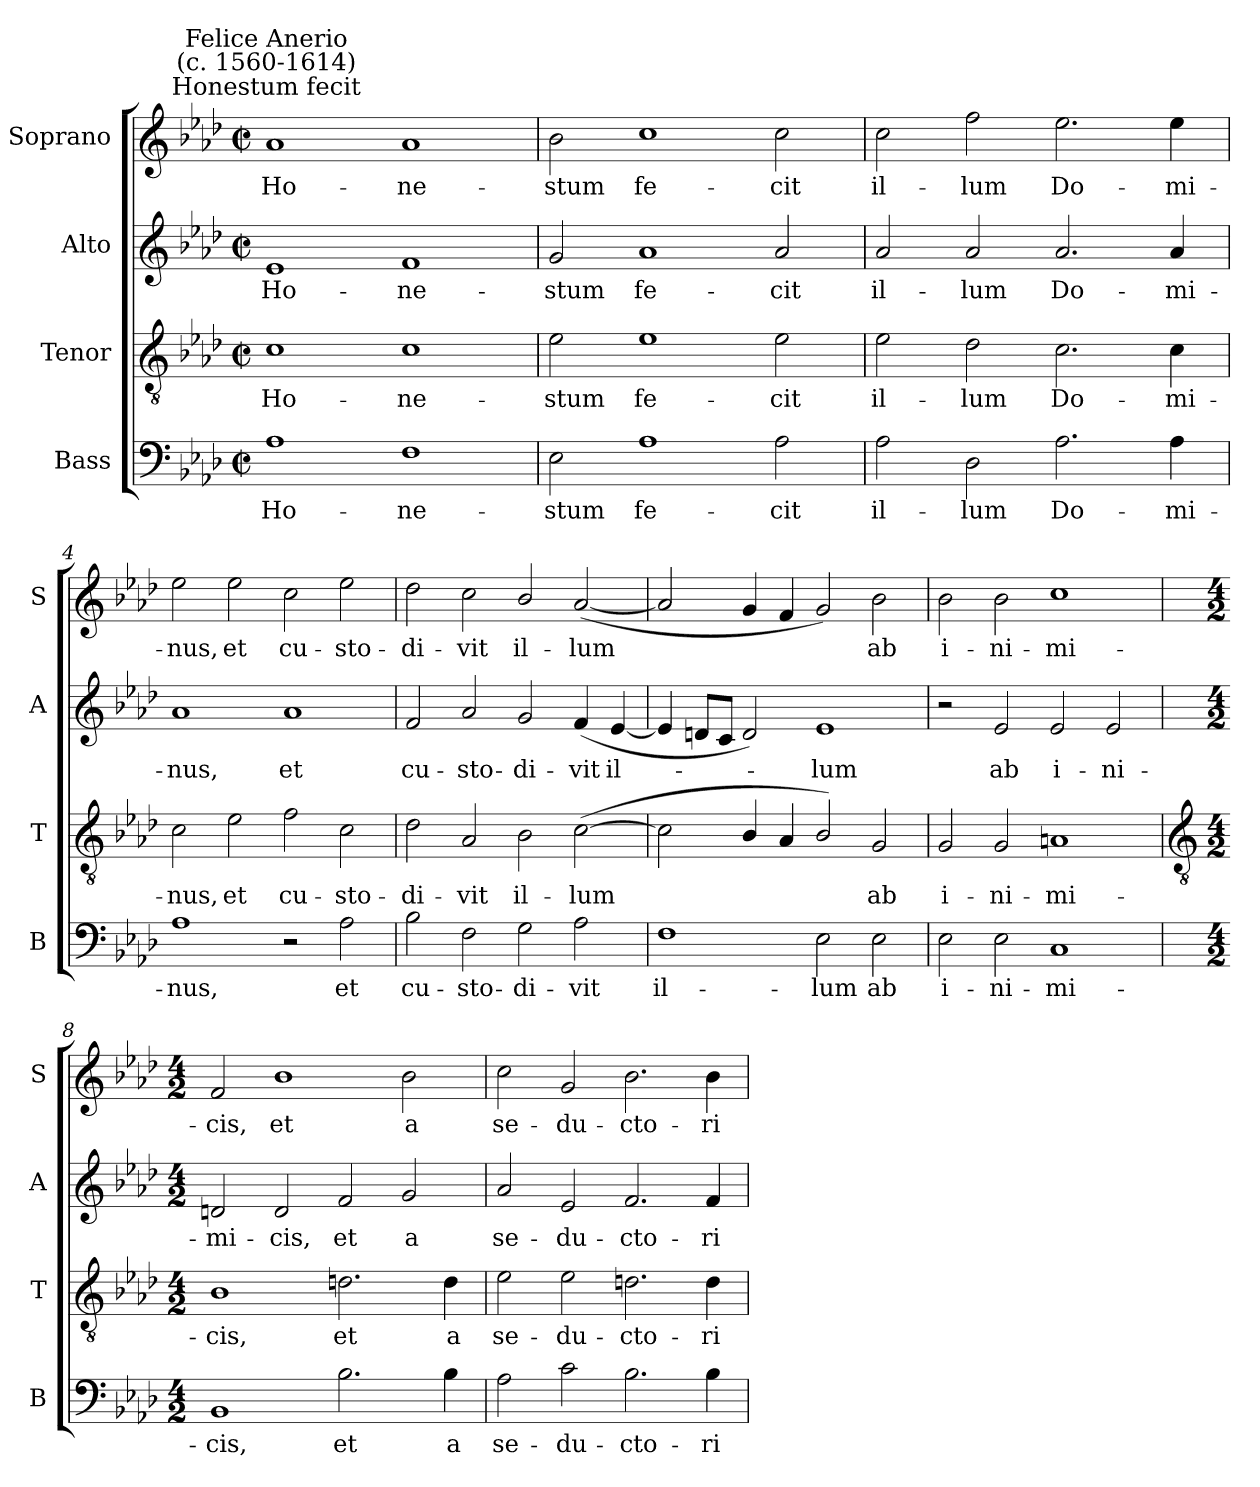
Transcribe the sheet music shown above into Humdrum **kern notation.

**kern	**text	**kern	**text	**kern	**text	**kern	**text
*part4	*part4	*part3	*part3	*part2	*part2	*part1	*part1
*staff4	*staff4	*staff3	*staff3	*staff2	*staff2	*staff1	*staff1
*I"Bass	*	*I"Tenor	*	*I"Alto	*	*I"Soprano	*
*I'B	*	*I'T	*	*I'A	*	*I'S	*
*clefF4	*	*clefGv2	*	*clefG2	*	*clefG2	*
*k[b-e-a-d-]	*	*k[b-e-a-d-]	*	*k[b-e-a-d-]	*	*k[b-e-a-d-]	*
*A-:	*	*A-:	*	*A-:	*	*A-:	*
*M4/2	*	*M4/2	*	*M4/2	*	*M4/2	*
*met(c|)	*	*met(c|)	*	*met(c|)	*	*met(c|)	*
=1	=1	=1	=1	=1	=1	=1	=1
!	!	!	!	!	!	!LO:TX:a:cj:t=Honestum fecit	!
!	!	!	!	!	!	!LO:TX:a:cj:t=Felice Anerio\n(c. 1560-1614)	!
!	!LO:LY:b	!	!LO:LY:b	!	!LO:LY:b	!	!LO:LY:b
1A-	Ho-	1c	Ho-	1e-	Ho-	1a-	Ho-
!	!LO:LY:b	!	!LO:LY:b	!	!LO:LY:b	!	!LO:LY:b
1F	-ne-	1c	-ne-	1f	-ne-	1a-	-ne-
=2	=2	=2	=2	=2	=2	=2	=2
!	!LO:LY:b	!	!LO:LY:b	!	!LO:LY:b	!	!LO:LY:b
2E-	-stum	2e-	-stum	2g	-stum	2b-	-stum
!	!LO:LY:b	!	!LO:LY:b	!	!LO:LY:b	!	!LO:LY:b
1A-	fe-	1e-	fe-	1a-	fe-	1cc	fe-
!	!LO:LY:b	!	!LO:LY:b	!	!LO:LY:b	!	!LO:LY:b
2A-	-cit	2e-	-cit	2a-	-cit	2cc	-cit
=3	=3	=3	=3	=3	=3	=3	=3
!	!LO:LY:b	!	!LO:LY:b	!	!LO:LY:b	!	!LO:LY:b
2A-	il-	2e-	il-	2a-	il-	2cc	il-
!	!LO:LY:b	!	!LO:LY:b	!	!LO:LY:b	!	!LO:LY:b
2D-	-lum	2d-	-lum	2a-	-lum	2ff	-lum
!	!LO:LY:b	!	!LO:LY:b	!	!LO:LY:b	!	!LO:LY:b
2.A-	Do-	2.c	Do-	2.a-	Do-	2.ee-	Do-
!	!LO:LY:b	!	!LO:LY:b	!	!LO:LY:b	!	!LO:LY:b
4A-	-mi-	4c	-mi-	4a-	-mi-	4ee-	-mi-
=4	=4	=4	=4	=4	=4	=4	=4
!	!LO:LY:b	!	!LO:LY:b	!	!LO:LY:b	!	!LO:LY:b
1A-	-nus,	2c	-nus,	1a-	-nus,	2ee-	-nus,
!	!	!	!LO:LY:b	!	!	!	!LO:LY:b
.	.	2e-	et	.	.	2ee-	et
!	!	!	!LO:LY:b	!	!LO:LY:b	!	!LO:LY:b
2r	.	2f	cu-	1a-	et	2cc	cu-
!	!LO:LY:b	!	!LO:LY:b	!	!	!	!LO:LY:b
2A-	et	2c	-sto-	.	.	2ee-	-sto-
=5	=5	=5	=5	=5	=5	=5	=5
!	!LO:LY:b	!	!LO:LY:b	!	!LO:LY:b	!	!LO:LY:b
2B-	cu-	2d-	-di-	2f	cu-	2dd-	-di-
!	!LO:LY:b	!	!LO:LY:b	!	!LO:LY:b	!	!LO:LY:b
2F	-sto-	2A-	-vit	2a-	-sto-	2cc	-vit
!	!LO:LY:b	!	!LO:LY:b	!	!LO:LY:b	!	!LO:LY:b
2G	-di-	2B-	il-	2g	-di-	2b-/	il-
!	!LO:LY:b	!	!LO:LY:b	!	!LO:LY:b	!	!LO:LY:b
2A-	-vit	(<[2c	-lum	(<4f	-vit	(<[2a-	-lum
!	!	!	!	!	!LO:LY:b	!	!
.	.	.	.	[4e-	il-	.	.
=6	=6	=6	=6	=6	=6	=6	=6
!	!LO:LY:b	!	!	!	!	!	!
1F	il-	2c]	.	4e-]	.	2a-]	.
.	.	.	.	8dnL	.	.	.
.	.	.	.	8cJ	.	.	.
.	.	4B-/	.	2d)	.	4g	.
.	.	4A-	.	.	.	4f	.
!	!LO:LY:b	!	!	!	!LO:LY:b	!	!
2E-	-lum	2B-/)	.	1e-	lum	2g)	.
!	!LO:LY:b	!	!LO:LY:b	!	!	!	!LO:LY:b
2E-	ab	2G	ab	.	.	2b-	ab
=7	=7	=7	=7	=7	=7	=7	=7
!	!LO:LY:b	!	!LO:LY:b	!	!	!	!LO:LY:b
2E-	i-	2G	i-	2r	.	2b-	i-
!	!LO:LY:b	!	!LO:LY:b	!	!LO:LY:b	!	!LO:LY:b
2E-	-ni-	2G	-ni-	2e-	ab	2b-	-ni-
!	!LO:LY:b	!	!LO:LY:b	!	!LO:LY:b	!	!LO:LY:b
1C	-mi-	1An	-mi-	2e-	i-	1cc	-mi-
!	!	!	!	!	!LO:LY:b	!	!
.	.	.	.	2e-	-ni-	.	.
!!LO:LB:g=z
=8	=8	=8	=8	=8	=8	=8	=8
*	*	*clefGv2	*	*	*	*	*
*M4/2	*	*M4/2	*	*M4/2	*	*M4/2	*
!	!LO:LY:b	!	!LO:LY:b	!	!LO:LY:b	!	!LO:LY:b
1BB-	-cis,	1B-	-cis,	2dn	-mi-	2f	-cis,
!	!	!	!	!	!LO:LY:b	!	!LO:LY:b
.	.	.	.	2d	-cis,	1b-	et
!	!LO:LY:b	!	!LO:LY:b	!	!LO:LY:b	!	!
2.B-	et	2.dn	et	2f	et	.	.
!	!	!	!	!	!LO:LY:b	!	!LO:LY:b
.	.	.	.	2g	a	2b-	a
!	!LO:LY:b	!	!LO:LY:b	!	!	!	!
4B-	a	4d	a	.	.	.	.
=9	=9	=9	=9	=9	=9	=9	=9
!	!LO:LY:b	!	!LO:LY:b	!	!LO:LY:b	!	!LO:LY:b
2A-	se-	2e-	se-	2a-	se-	2cc	se-
!	!LO:LY:b	!	!LO:LY:b	!	!LO:LY:b	!	!LO:LY:b
2c	-du-	2e-	-du-	2e-	-du-	2g	-du-
!	!LO:LY:b	!	!LO:LY:b	!	!LO:LY:b	!	!LO:LY:b
2.B-	-cto-	2.dn	-cto-	2.f	-cto-	2.b-	-cto-
!	!LO:LY:b	!	!LO:LY:b	!	!LO:LY:b	!	!LO:LY:b
4B-	-ri-	4d	-ri-	4f	-ri-	4b-	-ri-
=	=	=	=	=	=	=	=
*-	*-	*-	*-	*-	*-	*-	*-
